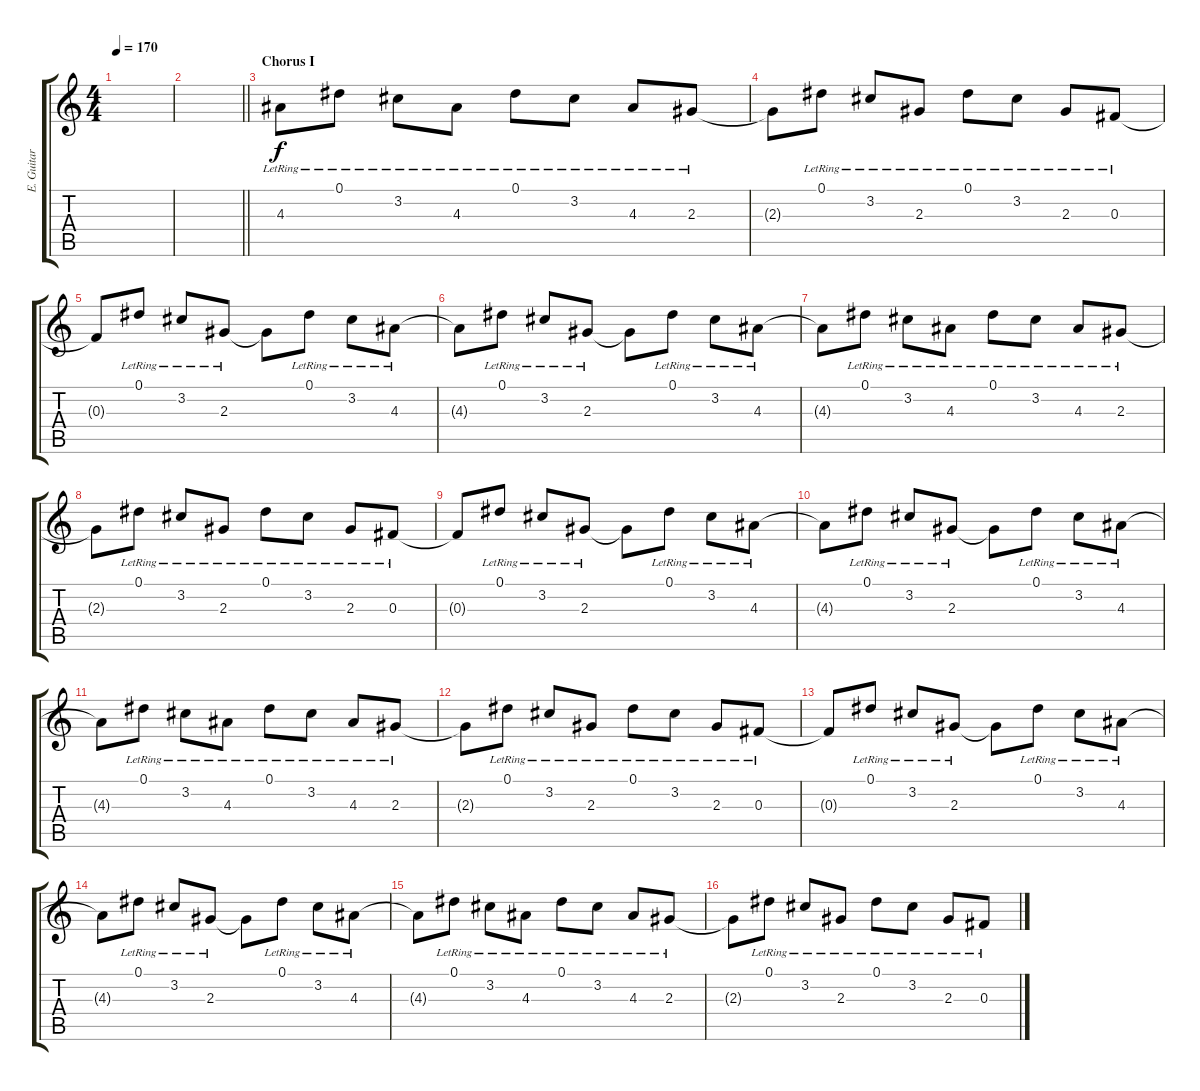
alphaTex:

\track ("E. Guitar (Slash)" "E. Guitar ") {instrument electricguitarclean}
\staff {score tabs}
\tuning (Eb4 Bb3 Gb3 Db3 Ab2 Eb2) {hide}
\ts (4 4)
\tempo 170
\clef g2
\ks c
|
\barLineRight lightlight
|
\section ("" "Chorus I")
4.3{lr}.8 0.1{lr}.8 3.2{lr}.8 4.3{lr}.8 0.1{lr}.8 3.2{lr}.8 4.3{lr}.8 2.3{lr}.8 |
2.3{t}.8 0.1{lr}.8 3.2{lr}.8 2.3{lr}.8 0.1{lr}.8 3.2{lr}.8 2.3{lr}.8 0.3{lr}.8 |
0.3{t}.8 0.1{lr}.8 3.2{lr}.8 2.3{lr}.8 2.3{t}.8 0.1{lr}.8 3.2{lr}.8 4.3{lr}.8 |
4.3{t}.8 0.1{lr}.8 3.2{lr}.8 2.3{lr}.8 2.3{t}.8 0.1{lr}.8 3.2{lr}.8 4.3{lr}.8 |
4.3{t}.8 0.1{lr}.8 3.2{lr}.8 4.3{lr}.8 0.1{lr}.8 3.2{lr}.8 4.3{lr}.8 2.3{lr}.8 |
2.3{t}.8 0.1{lr}.8 3.2{lr}.8 2.3{lr}.8 0.1{lr}.8 3.2{lr}.8 2.3{lr}.8 0.3{lr}.8 |
0.3{t}.8 0.1{lr}.8 3.2{lr}.8 2.3{lr}.8 2.3{t}.8 0.1{lr}.8 3.2{lr}.8 4.3{lr}.8 |
4.3{t}.8 0.1{lr}.8 3.2{lr}.8 2.3{lr}.8 2.3{t}.8 0.1{lr}.8 3.2{lr}.8 4.3{lr}.8 |
4.3{t}.8 0.1{lr}.8 3.2{lr}.8 4.3{lr}.8 0.1{lr}.8 3.2{lr}.8 4.3{lr}.8 2.3{lr}.8 |
2.3{t}.8 0.1{lr}.8 3.2{lr}.8 2.3{lr}.8 0.1{lr}.8 3.2{lr}.8 2.3{lr}.8 0.3{lr}.8 |
0.3{t}.8 0.1{lr}.8 3.2{lr}.8 2.3{lr}.8 2.3{t}.8 0.1{lr}.8 3.2{lr}.8 4.3{lr}.8 |
4.3{t}.8 0.1{lr}.8 3.2{lr}.8 2.3{lr}.8 2.3{t}.8 0.1{lr}.8 3.2{lr}.8 4.3{lr}.8 |
4.3{t}.8 0.1{lr}.8 3.2{lr}.8 4.3{lr}.8 0.1{lr}.8 3.2{lr}.8 4.3{lr}.8 2.3{lr}.8 |
2.3{t}.8 0.1{lr}.8 3.2{lr}.8 2.3{lr}.8 0.1{lr}.8 3.2{lr}.8 2.3{lr}.8 0.3{lr}.8
